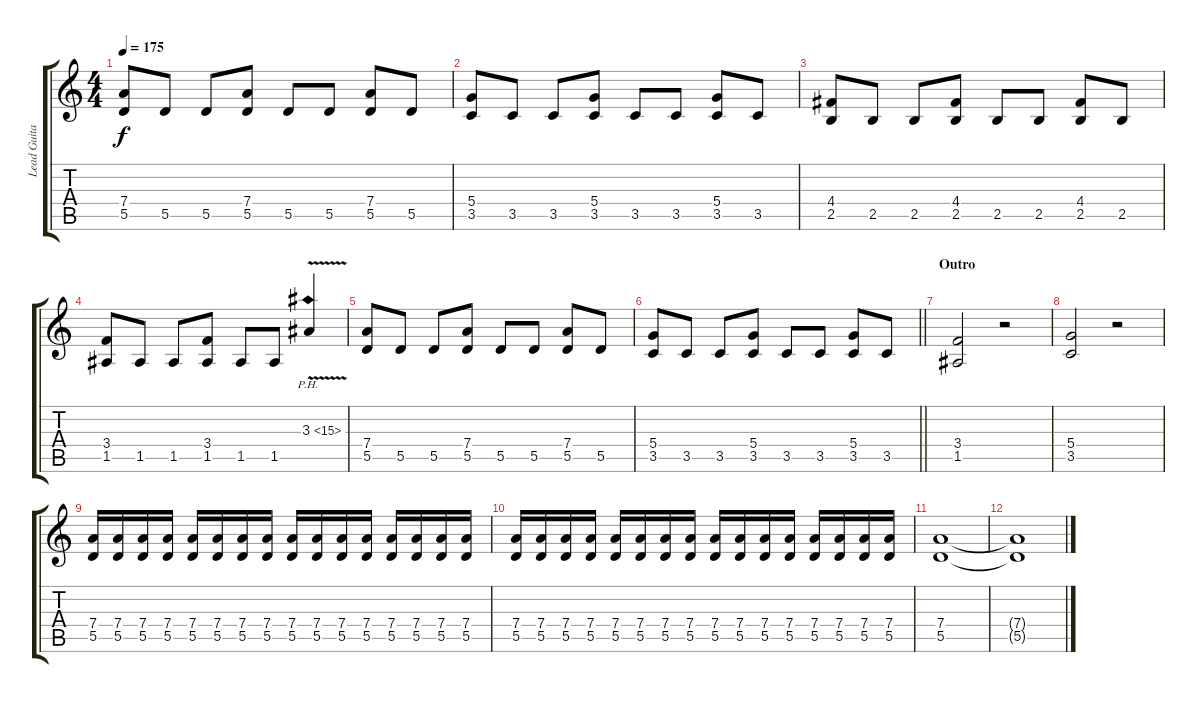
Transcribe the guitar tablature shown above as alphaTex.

\track ("Lead Guitar" "Lead Guita") {instrument distortionguitar}
\staff {score tabs}
\tuning (E4 B3 G3 D3 A2 E2) {hide}
\ts (4 4)
\tempo 175
\clef g2
\ks c
(7.4 5.5).8{dy f} 5.5.8 5.5.8 (7.4 5.5).8 5.5.8 5.5.8 (7.4 5.5).8 5.5.8 |
(5.4 3.5).8 3.5.8 3.5.8 (5.4 3.5).8 3.5.8 3.5.8 (5.4 3.5).8 3.5.8 |
(4.4 2.5).8 2.5.8 2.5.8 (4.4 2.5).8 2.5.8 2.5.8 (4.4 2.5).8 2.5.8 |
(3.4 1.5).8 1.5.8 1.5.8 (3.4 1.5).8 1.5.8 1.5.8 3.3{ph 12 v}.4 |
(7.4 5.5).8 5.5.8 5.5.8 (7.4 5.5).8 5.5.8 5.5.8 (7.4 5.5).8 5.5.8 |
\barLineRight lightlight
(5.4 3.5).8 3.5.8 3.5.8 (5.4 3.5).8 3.5.8 3.5.8 (5.4 3.5).8 3.5.8 |
\section ("" "Outro")
(3.4 1.5).2 r.2 |
(5.4 3.5).2 r.2 |
(7.4 5.5).16 (7.4 5.5).16 (7.4 5.5).16 (7.4 5.5).16 (7.4 5.5).16 (7.4 5.5).16 (7.4 5.5).16 (7.4 5.5).16 (7.4 5.5).16 (7.4 5.5).16 (7.4 5.5).16 (7.4 5.5).16 (7.4 5.5).16 (7.4 5.5).16 (7.4 5.5).16 (7.4 5.5).16 |
(7.4 5.5).16 (7.4 5.5).16 (7.4 5.5).16 (7.4 5.5).16 (7.4 5.5).16 (7.4 5.5).16 (7.4 5.5).16 (7.4 5.5).16 (7.4 5.5).16 (7.4 5.5).16 (7.4 5.5).16 (7.4 5.5).16 (7.4 5.5).16 (7.4 5.5).16 (7.4 5.5).16 (7.4 5.5).16 |
(7.4 5.5).1 |
(7.4{t} 5.5{t}).1
